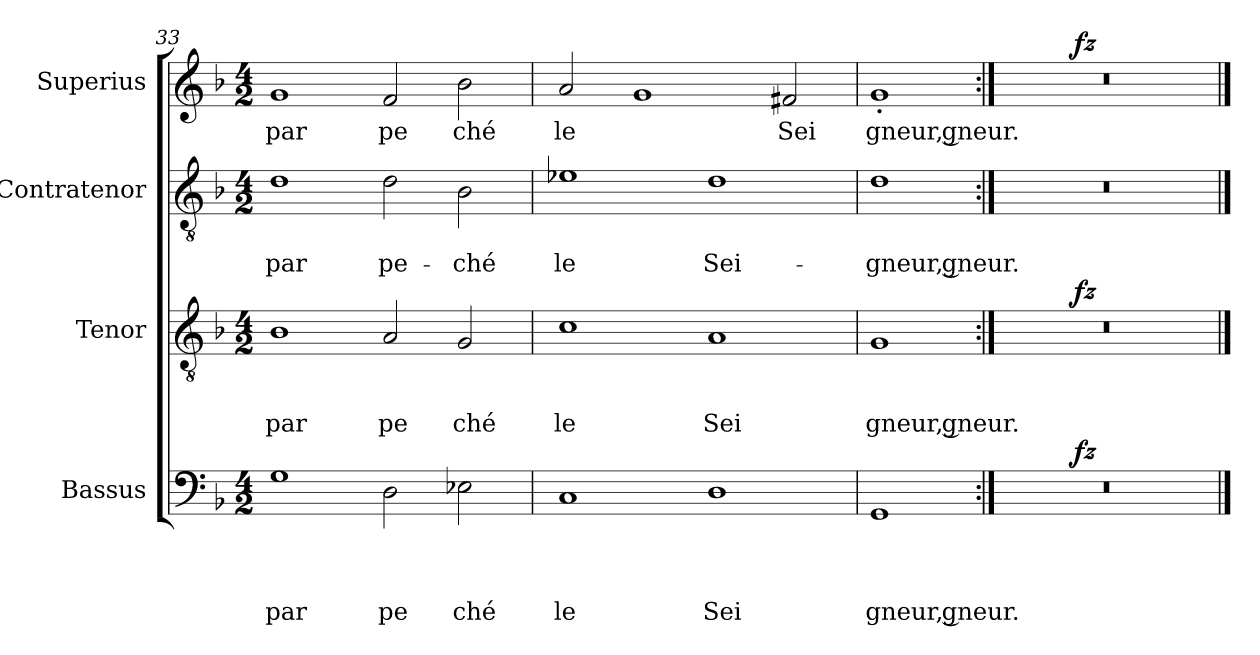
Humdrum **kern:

**kern	**text	**text	**text	**text	**dynam	**kern	**text	**text	**text	**dynam	**kern	**text	**text	**kern	**text	**dynam
*part4	*part4	*part4	*part4	*part4	*part4	*part3	*part3	*part3	*part3	*part3	*part2	*part2	*part2	*part1	*part1	*part1
*staff4	*staff4	*staff4	*staff4	*staff4	*staff4	*staff3	*staff3	*staff3	*staff3	*staff3	*staff2	*staff2	*staff2	*staff1	*staff1	*staff1
*I"Bassus	*	*	*	*	*	*I"Tenor	*	*	*	*	*I"Contratenor	*	*	*I"Superius	*	*
*clefF4	*	*	*	*	*	*clefGv2	*	*	*	*	*clefGv2	*	*	*clefG2	*	*
*k[b-]	*	*	*	*	*	*k[b-]	*	*	*	*	*k[b-]	*	*	*k[b-]	*	*
*F:	*	*	*	*	*	*F:	*	*	*	*	*F:	*	*	*F:	*	*
*M4/2	*	*	*	*	*	*M4/2	*	*	*	*	*M4/2	*	*	*M4/2	*	*
=33	=33	=33	=33	=33	=33	=33	=33	=33	=33	=33	=33	=33	=33	=33	=33	=33
!	!	!	!	!LO:LY:b	!	!	!	!	!LO:LY:b	!	!	!	!LO:LY:b	!	!LO:LY:b	!
1G	.	.	.	par	.	1B-	.	.	par	.	1d	.	par	1g	par	.
!	!	!	!	!LO:LY:b	!	!	!	!	!LO:LY:b	!	!	!	!LO:LY:b	!	!LO:LY:b	!
2D\	.	.	.	pe	.	2A/	.	.	pe	.	2d\	.	pe-	2f/	pe	.
!	!	!	!	!LO:LY:b	!	!	!	!	!LO:LY:b	!	!	!	!LO:LY:b	!	!LO:LY:b	!
2E-X\	.	.	.	ché	.	2G/	.	.	ché	.	2B-\	.	-ché	2b-\	ché	.
=34	=34	=34	=34	=34	=34	=34	=34	=34	=34	=34	=34	=34	=34	=34	=34	=34
!	!	!	!	!LO:LY:b	!	!	!	!	!LO:LY:b	!	!	!	!LO:LY:b	!	!LO:LY:b	!
1C	.	.	.	le	.	1c	.	.	le	.	1e-	.	le	2a/	le	.
.	.	.	.	.	.	.	.	.	.	.	.	.	.	1g	.	.
!	!	!	!	!LO:LY:b	!	!	!	!	!LO:LY:b	!	!	!	!LO:LY:b	!	!	!
1D	.	.	.	Sei	.	1A	.	.	Sei	.	1d	.	Sei-	.	.	.
!	!	!	!	!	!	!	!	!	!	!	!	!	!	!	!LO:LY:b	!
.	.	.	.	.	.	.	.	.	.	.	.	.	.	2f#/	Sei	.
=35	=35	=35	=35	=35	=35	=35	=35	=35	=35	=35	=35	=35	=35	=35	=35	=35
!	!	!	!	!LO:LY:b	!	!	!	!	!LO:LY:b	!	!	!	!LO:LY:b	!	!LO:LY:b	!
1GG	.	.	.	gneur, ­gneur.	.	1G	.	.	gneur, ­gneur.	.	1d	.	-gneur, ­gneur.	1g'<	gneur, ­gneur.	.
=36:|!	=36:|!	=36:|!	=36:|!	=36:|!	=36:|!	=36:|!	=36:|!	=36:|!	=36:|!	=36:|!	=36:|!	=36:|!	=36:|!	=36:|!	=36:|!	=36:|!
*^	*	*	*	*	*	*^	*	*	*	*	*	*	*	*^	*	*
0r	2ryy	.	.	.	.	.	0r	2ryy	.	.	.	.	0r	.	.	0r	2ryy	.	.
!	!	!	!	!	!	!LO:DY:b	!	!	!	!	!	!LO:DY:b	!	!	!	!	!	!	!LO:DY:b
.	1.ryy	.	.	.	.	fz	.	1.ryy	.	.	.	fz	.	.	.	.	1.ryy	.	fz
*v	*v	*	*	*	*	*	*	*	*	*	*	*	*	*	*	*v	*v	*	*
*	*	*	*	*	*	*v	*v	*	*	*	*	*	*	*	*	*	*
==	==	==	==	==	==	==	==	==	==	==	==	==	==	==	==	==
*-	*-	*-	*-	*-	*-	*-	*-	*-	*-	*-	*-	*-	*-	*-	*-	*-
